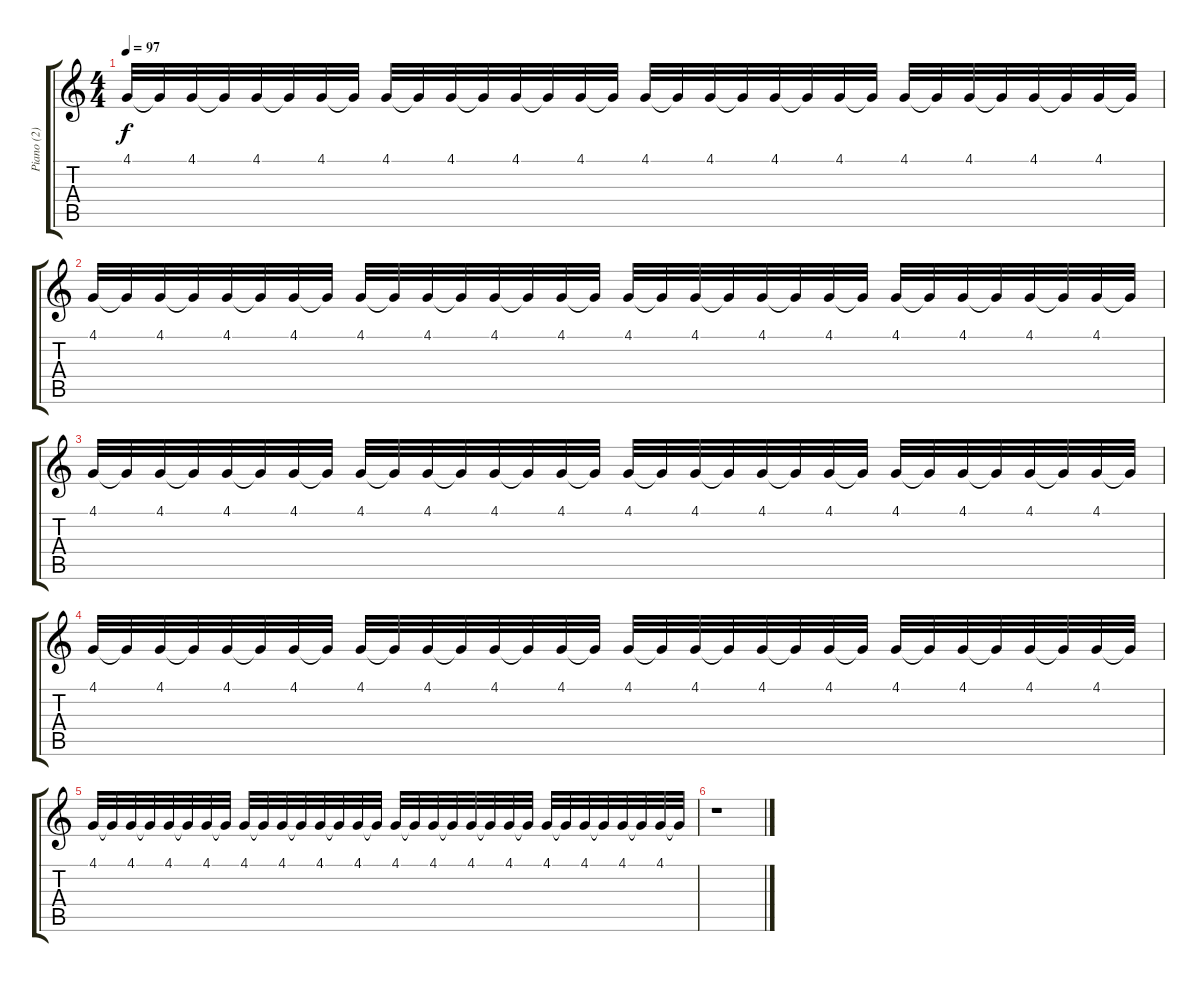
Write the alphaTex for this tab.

\track ("Piano (2)" "Piano (2)") {instrument acousticgrandpiano}
\staff {score tabs}
\tuning (Eb4 Bb3 Gb3 Db3 Ab2 Db2) {hide}
\ts (4 4)
\tempo 97
\clef g2
\ks c
4.1.32{dy f} 4.1{t}.32 4.1.32 4.1{t}.32 4.1.32 4.1{t}.32 4.1.32 4.1{t}.32 4.1.32 4.1{t}.32 4.1.32 4.1{t}.32 4.1.32 4.1{t}.32 4.1.32 4.1{t}.32 4.1.32 4.1{t}.32 4.1.32 4.1{t}.32 4.1.32 4.1{t}.32 4.1.32 4.1{t}.32 4.1.32 4.1{t}.32 4.1.32 4.1{t}.32 4.1.32 4.1{t}.32 4.1.32 4.1{t}.32 |
4.1.32 4.1{t}.32 4.1.32 4.1{t}.32 4.1.32 4.1{t}.32 4.1.32 4.1{t}.32 4.1.32 4.1{t}.32 4.1.32 4.1{t}.32 4.1.32 4.1{t}.32 4.1.32 4.1{t}.32 4.1.32 4.1{t}.32 4.1.32 4.1{t}.32 4.1.32 4.1{t}.32 4.1.32 4.1{t}.32 4.1.32 4.1{t}.32 4.1.32 4.1{t}.32 4.1.32 4.1{t}.32 4.1.32 4.1{t}.32 |
4.1.32 4.1{t}.32 4.1.32 4.1{t}.32 4.1.32 4.1{t}.32 4.1.32 4.1{t}.32 4.1.32 4.1{t}.32 4.1.32 4.1{t}.32 4.1.32 4.1{t}.32 4.1.32 4.1{t}.32 4.1.32 4.1{t}.32 4.1.32 4.1{t}.32 4.1.32 4.1{t}.32 4.1.32 4.1{t}.32 4.1.32 4.1{t}.32 4.1.32 4.1{t}.32 4.1.32 4.1{t}.32 4.1.32 4.1{t}.32 |
4.1.32 4.1{t}.32 4.1.32 4.1{t}.32 4.1.32 4.1{t}.32 4.1.32 4.1{t}.32 4.1.32 4.1{t}.32 4.1.32 4.1{t}.32 4.1.32 4.1{t}.32 4.1.32 4.1{t}.32 4.1.32{volume 0} 4.1{t}.32 4.1.32 4.1{t}.32 4.1.32 4.1{t}.32 4.1.32 4.1{t}.32 4.1.32 4.1{t}.32 4.1.32 4.1{t}.32 4.1.32 4.1{t}.32 4.1.32 4.1{t}.32 |
4.1.32 4.1{t}.32 4.1.32 4.1{t}.32 4.1.32 4.1{t}.32 4.1.32 4.1{t}.32 4.1.32 4.1{t}.32 4.1.32 4.1{t}.32 4.1.32 4.1{t}.32 4.1.32 4.1{t}.32 4.1.32 4.1{t}.32 4.1.32 4.1{t}.32 4.1.32 4.1{t}.32 4.1.32 4.1{t}.32 4.1.32 4.1{t}.32 4.1.32 4.1{t}.32 4.1.32 4.1{t}.32 4.1.32 4.1{t}.32 |
r.1
